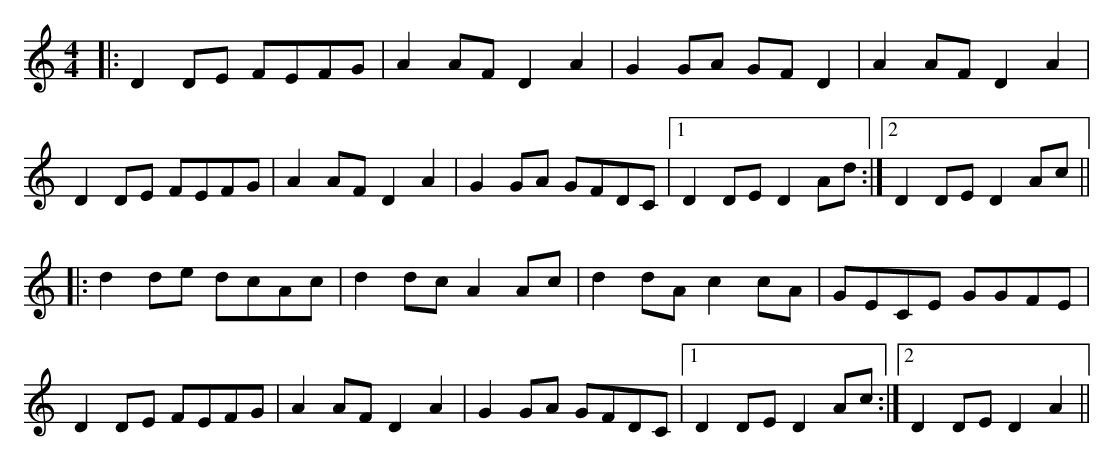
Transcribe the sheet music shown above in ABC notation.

X:1
M:4/4
K:Ddor
|:D2 DE FEFG|A2 AF D2 A2|G2 GA GF D2|A2 AF D2 A2|
D2 DE FEFG|A2 AF D2 A2|G2 GA GFDC|1 D2 DE D2 Ad:|2 D2 DE D2 Ac||
|:d2 de dcAc|d2 dc A2 Ac|d2 dA c2 cA|GECE GGFE|
D2 DE FEFG|A2 AF D2 A2|G2 GA GFDC|1 D2 DE D2 Ac:|2 D2 DE D2 A2||
